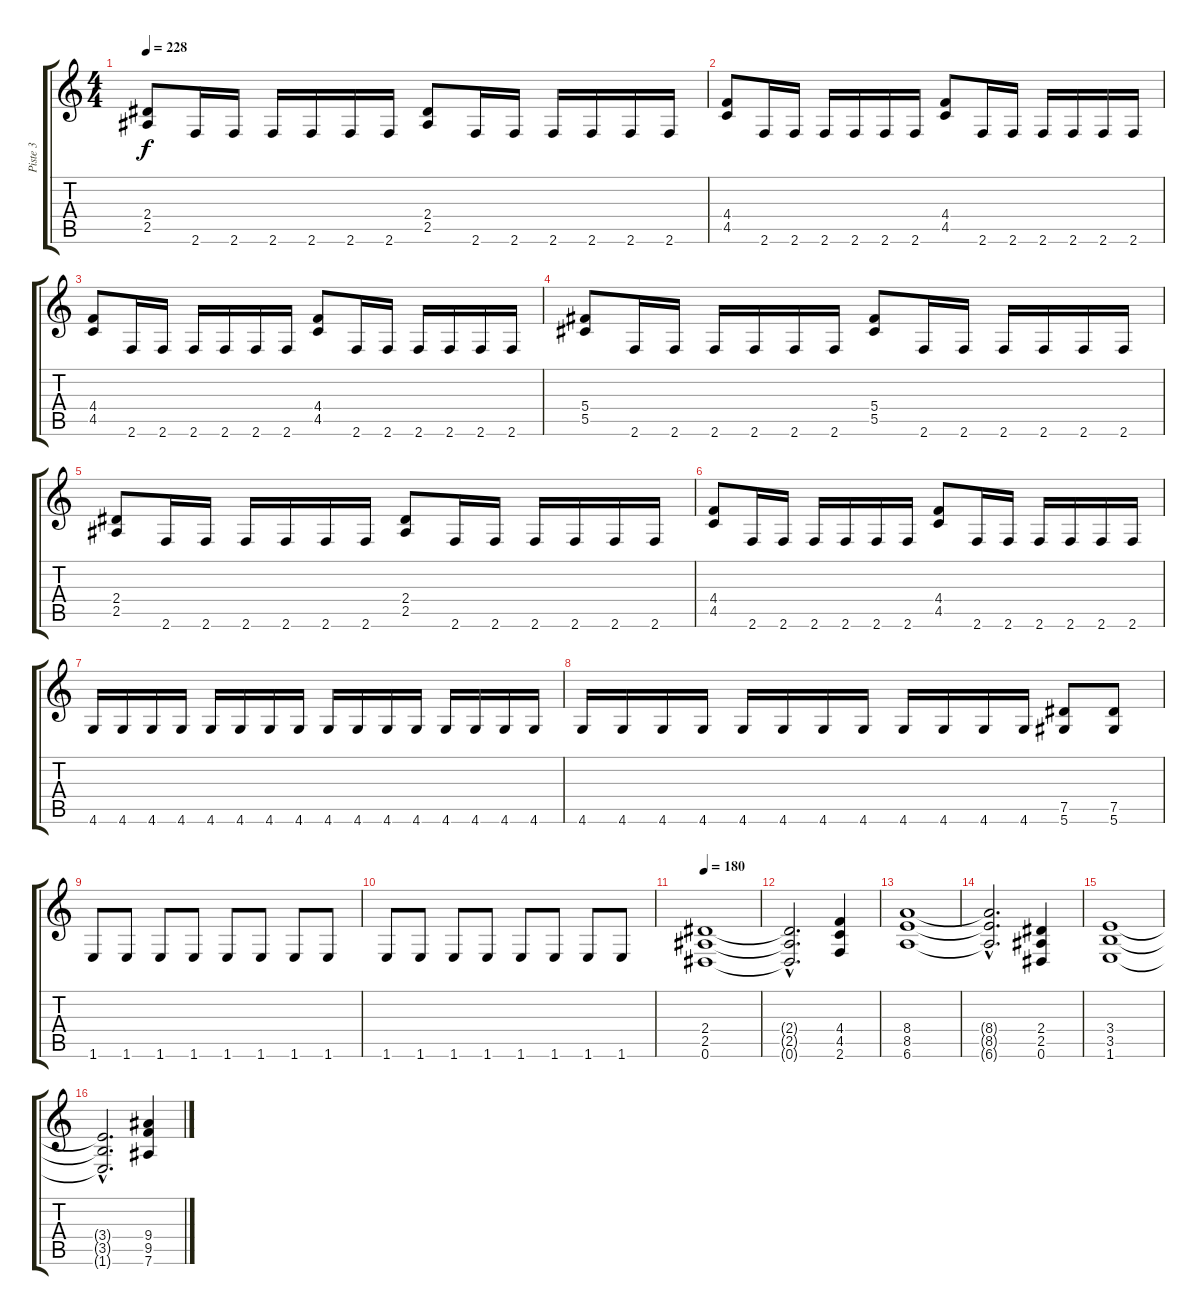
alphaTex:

\track ("Piste 3" "Piste 3") {instrument distortionguitar}
\staff {score tabs}
\tuning (Eb4 Bb3 Gb3 Db3 Ab2 Eb2) {hide}
\ts (4 4)
\tempo 228
\clef g2
\ks c
(2.4 2.5).8{dy f} 2.6.16 2.6.16 2.6.16 2.6.16 2.6.16 2.6.16 (2.4 2.5).8 2.6.16 2.6.16 2.6.16 2.6.16 2.6.16 2.6.16 |
(4.4 4.5).8 2.6.16 2.6.16 2.6.16 2.6.16 2.6.16 2.6.16 (4.4 4.5).8 2.6.16 2.6.16 2.6.16 2.6.16 2.6.16 2.6.16 |
(4.4 4.5).8 2.6.16 2.6.16 2.6.16 2.6.16 2.6.16 2.6.16 (4.4 4.5).8 2.6.16 2.6.16 2.6.16 2.6.16 2.6.16 2.6.16 |
(5.4 5.5).8 2.6.16 2.6.16 2.6.16 2.6.16 2.6.16 2.6.16 (5.4 5.5).8 2.6.16 2.6.16 2.6.16 2.6.16 2.6.16 2.6.16 |
(2.4 2.5).8 2.6.16 2.6.16 2.6.16 2.6.16 2.6.16 2.6.16 (2.4 2.5).8 2.6.16 2.6.16 2.6.16 2.6.16 2.6.16 2.6.16 |
(4.4 4.5).8 2.6.16 2.6.16 2.6.16 2.6.16 2.6.16 2.6.16 (4.4 4.5).8 2.6.16 2.6.16 2.6.16 2.6.16 2.6.16 2.6.16 |
4.6.16 4.6.16 4.6.16 4.6.16 4.6.16 4.6.16 4.6.16 4.6.16 4.6.16 4.6.16 4.6.16 4.6.16 4.6.16 4.6.16 4.6.16 4.6.16 |
4.6.16 4.6.16 4.6.16 4.6.16 4.6.16 4.6.16 4.6.16 4.6.16 4.6.16 4.6.16 4.6.16 4.6.16 (7.5 5.6).8 (7.5 5.6).8 |
1.6.8 1.6.8 1.6.8 1.6.8 1.6.8 1.6.8 1.6.8 1.6.8 |
1.6.8 1.6.8 1.6.8 1.6.8 1.6.8 1.6.8 1.6.8 1.6.8 |
\tempo 180
(2.4 2.5 0.6).1 |
(2.4{hac t} 2.5{hac t} 0.6{hac t}).2{d} (4.4 4.5 2.6).4 |
(8.4 8.5 6.6).1 |
(8.4{hac t} 8.5{hac t} 6.6{hac t}).2{d} (2.4 2.5 0.6).4 |
(3.4 3.5 1.6).1 |
(3.4{hac t} 3.5{hac t} 1.6{hac t}).2{d} (9.4 9.5 7.6).4
